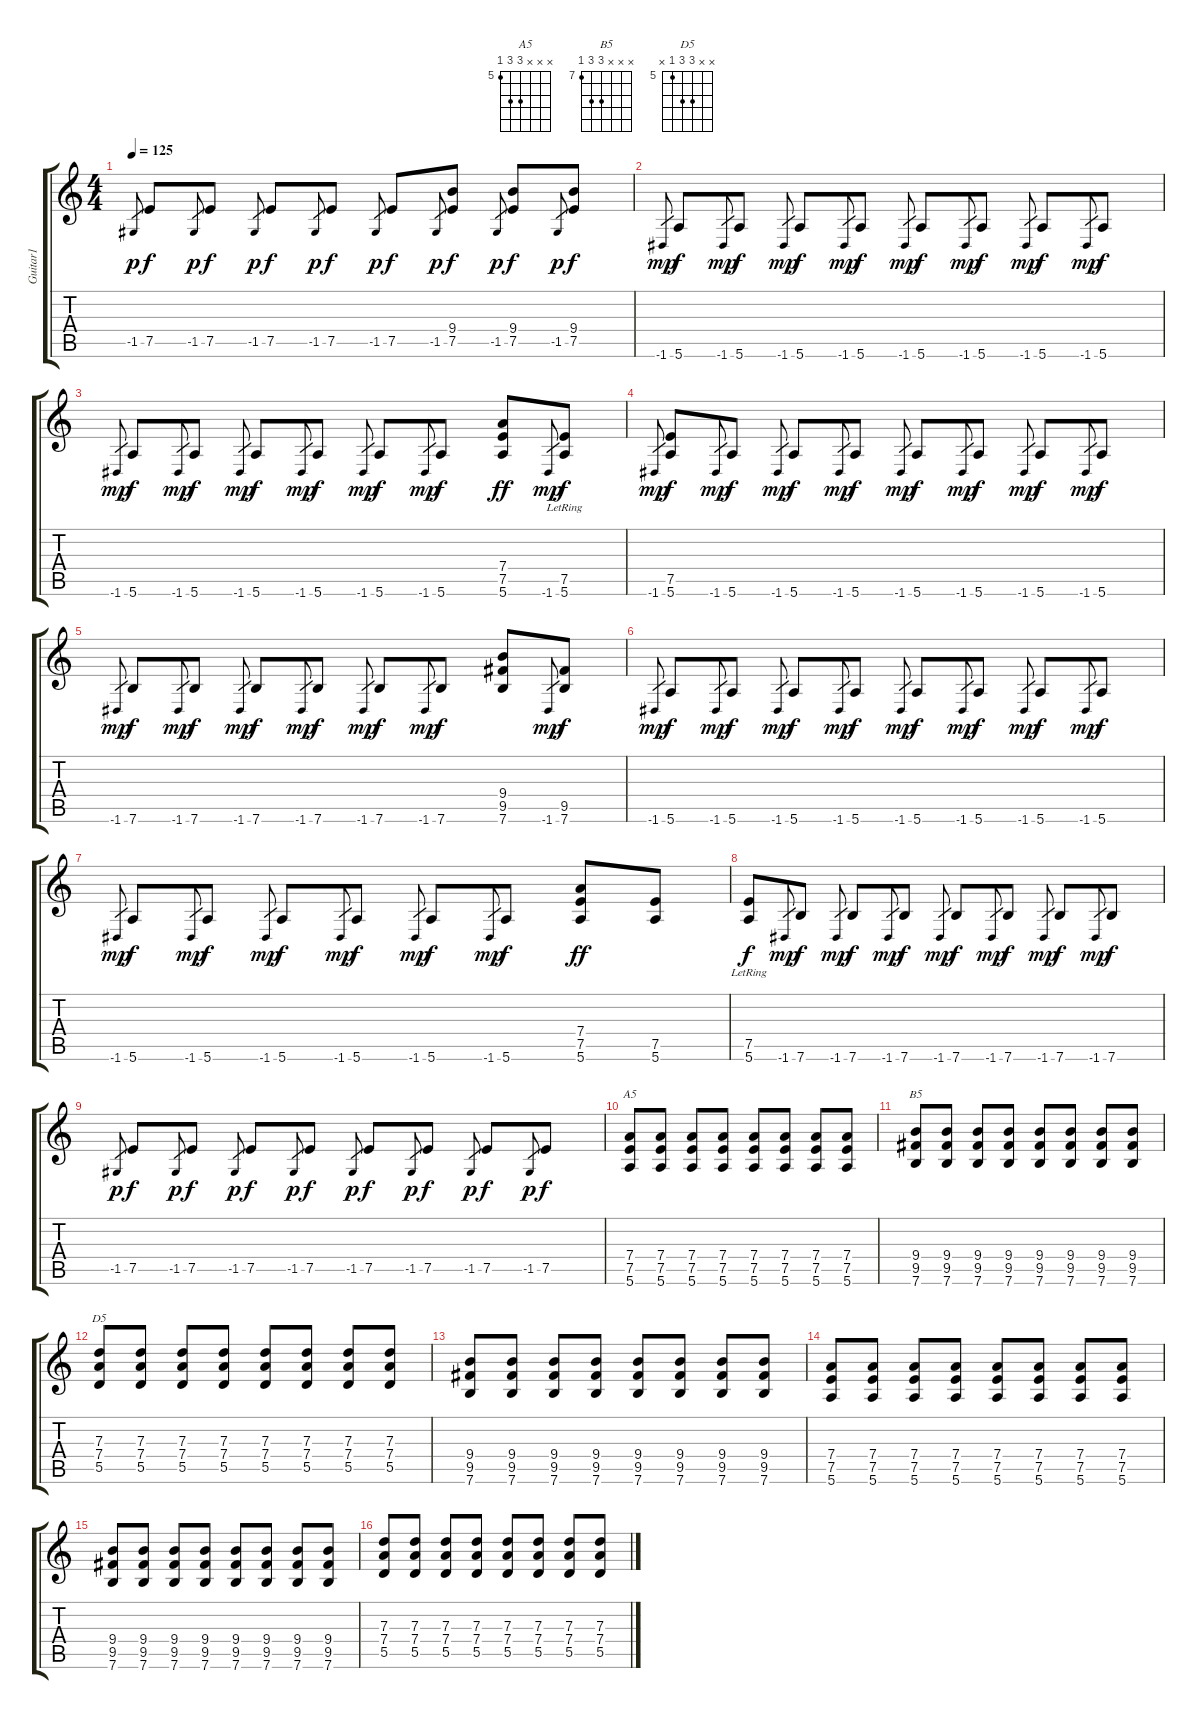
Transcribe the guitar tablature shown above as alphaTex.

\track ("Guitar1" "Guitar1") {instrument overdrivenguitar}
\staff {score tabs}
\tuning (E4 B3 G3 D3 A2 E2) {hide}
\chord ("A5" x x x 7 7 5) {firstfret 5}
\chord ("B5" x x x 9 9 7) {firstfret 7}
\chord ("D5" x x 7 7 5 x) {firstfret 5}
\ts (4 4)
\tempo 125
\clef g2
\ks c
-1.5.8{gr dy p} 7.5.8{dy f} -1.5.8{gr dy p} 7.5.8{dy f} -1.5.8{gr dy p} 7.5.8{dy f} -1.5.8{gr dy p} 7.5.8{dy f} -1.5.8{gr dy p} 7.5.8{dy f} -1.5.8{gr dy p} (9.4 7.5).8{dy f} -1.5.8{gr dy p} (9.4 7.5).8{dy f} -1.5.8{gr dy p} (9.4 7.5).8{dy f} |
-1.6.8{gr dy mp} 5.6.8{dy f} -1.6.8{gr dy mp} 5.6.8{dy f} -1.6.8{gr dy mp} 5.6.8{dy f} -1.6.8{gr dy mp} 5.6.8{dy f} -1.6.8{gr dy mp} 5.6.8{dy f} -1.6.8{gr dy mp} 5.6.8{dy f} -1.6.8{gr dy mp} 5.6.8{dy f} -1.6.8{gr dy mp} 5.6.8{dy f} |
-1.6.8{gr dy mp} 5.6.8{dy f} -1.6.8{gr dy mp} 5.6.8{dy f} -1.6.8{gr dy mp} 5.6.8{dy f} -1.6.8{gr dy mp} 5.6.8{dy f} -1.6.8{gr dy mp} 5.6.8{dy f} -1.6.8{gr dy mp} 5.6.8{dy f} (7.4 7.5 5.6).8{dy ff} -1.6.8{gr dy mp} (7.5 5.6{lr}).8{dy f} |
-1.6.8{gr dy mp} (7.5 5.6).8{dy f} -1.6.8{gr dy mp} 5.6.8{dy f} -1.6.8{gr dy mp} 5.6.8{dy f} -1.6.8{gr dy mp} 5.6.8{dy f} -1.6.8{gr dy mp} 5.6.8{dy f} -1.6.8{gr dy mp} 5.6.8{dy f} -1.6.8{gr dy mp} 5.6.8{dy f} -1.6.8{gr dy mp} 5.6.8{dy f} |
-1.6.8{gr dy mp} 7.6.8{dy f} -1.6.8{gr dy mp} 7.6.8{dy f} -1.6.8{gr dy mp} 7.6.8{dy f} -1.6.8{gr dy mp} 7.6.8{dy f} -1.6.8{gr dy mp} 7.6.8{dy f} -1.6.8{gr dy mp} 7.6.8{dy f} (9.4 9.5 7.6).8 -1.6.8{gr dy mp} (9.5 7.6).8{dy f} |
-1.6.8{gr dy mp} 5.6.8{dy f} -1.6.8{gr dy mp} 5.6.8{dy f} -1.6.8{gr dy mp} 5.6.8{dy f} -1.6.8{gr dy mp} 5.6.8{dy f} -1.6.8{gr dy mp} 5.6.8{dy f} -1.6.8{gr dy mp} 5.6.8{dy f} -1.6.8{gr dy mp} 5.6.8{dy f} -1.6.8{gr dy mp} 5.6.8{dy f} |
-1.6.8{gr dy mp} 5.6.8{dy f} -1.6.8{gr dy mp} 5.6.8{dy f} -1.6.8{gr dy mp} 5.6.8{dy f} -1.6.8{gr dy mp} 5.6.8{dy f} -1.6.8{gr dy mp} 5.6.8{dy f} -1.6.8{gr dy mp} 5.6.8{dy f} (7.4 7.5 5.6).8{dy ff} (7.5 5.6).8 |
(7.5{lr} 5.6).8{dy f} -1.6.8{gr dy mp} 7.6.8{dy f} -1.6.8{gr dy mp} 7.6.8{dy f} -1.6.8{gr dy mp} 7.6.8{dy f} -1.6.8{gr dy mp} 7.6.8{dy f} -1.6.8{gr dy mp} 7.6.8{dy f} -1.6.8{gr dy mp} 7.6.8{dy f} -1.6.8{gr dy mp} 7.6.8{dy f} |
-1.5.8{gr dy p} 7.5.8{dy f} -1.5.8{gr dy p} 7.5.8{dy f} -1.5.8{gr dy p} 7.5.8{dy f} -1.5.8{gr dy p} 7.5.8{dy f} -1.5.8{gr dy p} 7.5.8{dy f} -1.5.8{gr dy p} 7.5.8{dy f} -1.5.8{gr dy p} 7.5.8{dy f} -1.5.8{gr dy p} 7.5.8{dy f} |
(7.4 7.5 5.6).8{ch "A5"} (7.4 7.5 5.6).8 (7.4 7.5 5.6).8 (7.4 7.5 5.6).8 (7.4 7.5 5.6).8 (7.4 7.5 5.6).8 (7.4 7.5 5.6).8 (7.4 7.5 5.6).8 |
(9.4 9.5 7.6).8{ch "B5"} (9.4 9.5 7.6).8 (9.4 9.5 7.6).8 (9.4 9.5 7.6).8 (9.4 9.5 7.6).8 (9.4 9.5 7.6).8 (9.4 9.5 7.6).8 (9.4 9.5 7.6).8 |
(7.3 7.4 5.5).8{ch "D5"} (7.3 7.4 5.5).8 (7.3 7.4 5.5).8 (7.3 7.4 5.5).8 (7.3 7.4 5.5).8 (7.3 7.4 5.5).8 (7.3 7.4 5.5).8 (7.3 7.4 5.5).8 |
(9.4 9.5 7.6).8 (9.4 9.5 7.6).8 (9.4 9.5 7.6).8 (9.4 9.5 7.6).8 (9.4 9.5 7.6).8 (9.4 9.5 7.6).8 (9.4 9.5 7.6).8 (9.4 9.5 7.6).8 |
(7.4 7.5 5.6).8 (7.4 7.5 5.6).8 (7.4 7.5 5.6).8 (7.4 7.5 5.6).8 (7.4 7.5 5.6).8 (7.4 7.5 5.6).8 (7.4 7.5 5.6).8 (7.4 7.5 5.6).8 |
(9.4 9.5 7.6).8 (9.4 9.5 7.6).8 (9.4 9.5 7.6).8 (9.4 9.5 7.6).8 (9.4 9.5 7.6).8 (9.4 9.5 7.6).8 (9.4 9.5 7.6).8 (9.4 9.5 7.6).8 |
(7.3 7.4 5.5).8 (7.3 7.4 5.5).8 (7.3 7.4 5.5).8 (7.3 7.4 5.5).8 (7.3 7.4 5.5).8 (7.3 7.4 5.5).8 (7.3 7.4 5.5).8 (7.3 7.4 5.5).8
